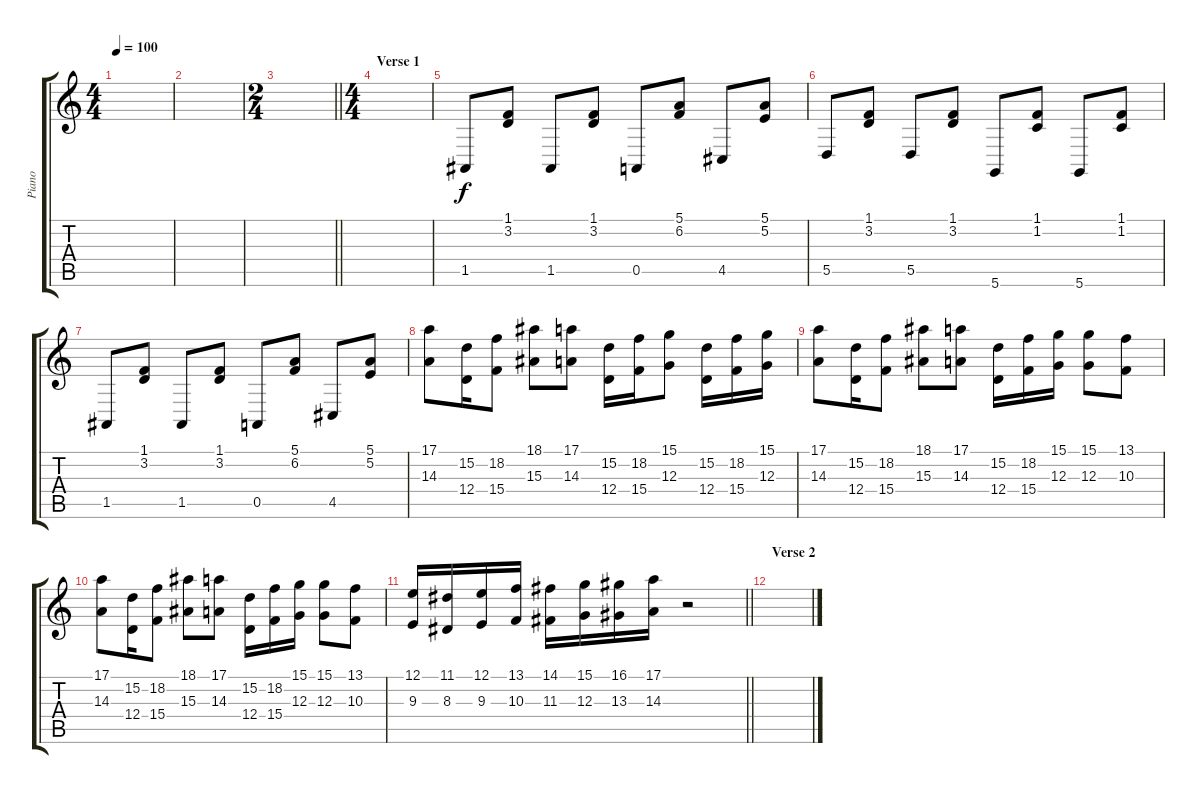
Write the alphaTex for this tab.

\track ("Piano" "Piano") {instrument acousticgrandpiano}
\staff {score tabs}
\tuning (E4 B3 G3 D3 A2 D2) {hide}
\ts (4 4)
\tempo 100
\clef g2
\ks c
|
|
\ts (2 4)
\barLineRight lightlight
|
\ts (4 4)
\section ("" "Verse 1")
|
1.5.8 (1.1 3.2).8 1.5.8 (1.1 3.2).8 0.5.8 (5.1 6.2).8 4.5.8 (5.1 5.2).8 |
5.5.8 (1.1 3.2).8 5.5.8 (1.1 3.2).8 5.6.8 (1.1 1.2).8 5.6.8 (1.1 1.2).8 |
1.5.8 (1.1 3.2).8 1.5.8 (1.1 3.2).8 0.5.8 (5.1 6.2).8 4.5.8 (5.1 5.2).8 |
(17.1 14.3).8 (15.2 12.4).16 (18.2 15.4).8 (18.1 15.3).8 (17.1 14.3).8 (15.2 12.4).16 (18.2 15.4).16 (15.1 12.3).8 (15.2 12.4).16 (18.2 15.4).16 (15.1 12.3).16 |
(17.1 14.3).8 (15.2 12.4).16 (18.2 15.4).8 (18.1 15.3).8 (17.1 14.3).8 (15.2 12.4).16 (18.2 15.4).16 (15.1 12.3).16 (15.1 12.3).8 (13.1 10.3).8 |
(17.1 14.3).8 (15.2 12.4).16 (18.2 15.4).8 (18.1 15.3).8 (17.1 14.3).8 (15.2 12.4).16 (18.2 15.4).16 (15.1 12.3).16 (15.1 12.3).8 (13.1 10.3).8 |
\barLineRight lightlight
(12.1 9.3).16 (11.1 8.3).16 (12.1 9.3).16 (13.1 10.3).16 (14.1 11.3).16 (15.1 12.3).16 (16.1 13.3).16 (17.1 14.3).16 r.2 |
\section ("" "Verse 2")
